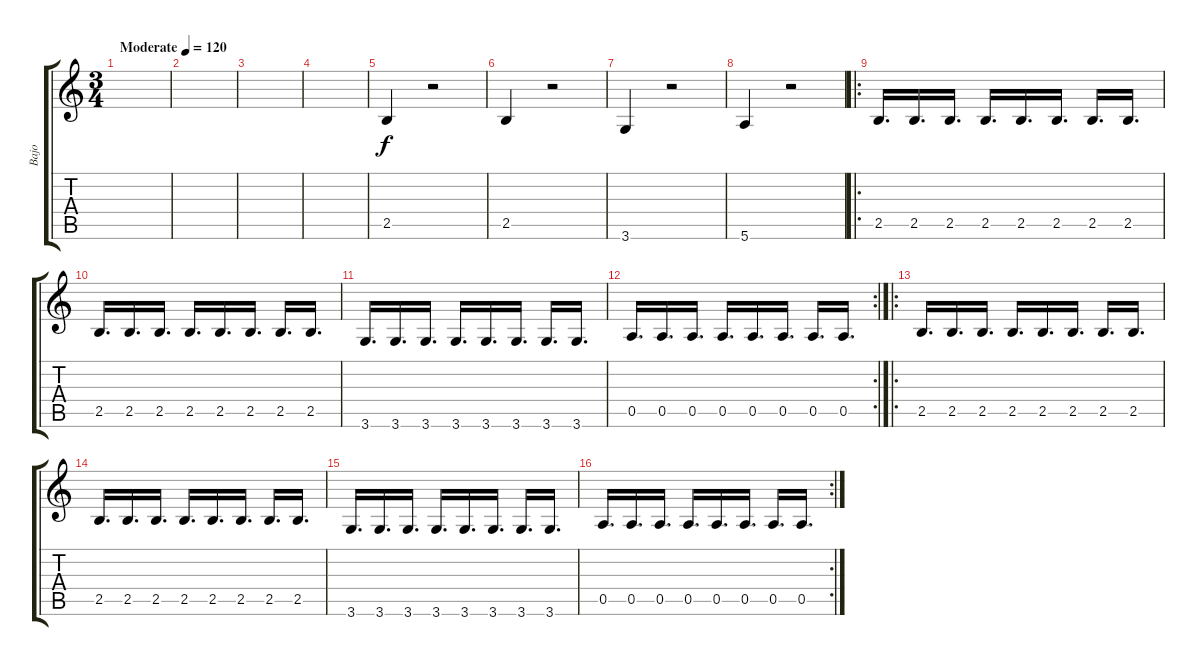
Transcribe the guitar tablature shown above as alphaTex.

\track ("Bajo" "Bajo") {instrument electricbassfinger}
\staff {score tabs}
\tuning (E4 B3 G3 D3 A2 E2) {hide}
\ts (3 4)
\tempo (120 "Moderate")
\clef g2
\ks c
|
|
|
|
2.5.4 r.2 |
2.5.4 r.2 |
3.6.4 r.2 |
5.6.4 r.2 |
\ro
2.5.16{d} 2.5.16{d} 2.5.16{d} 2.5.16{d} 2.5.16{d} 2.5.16{d} 2.5.16{d} 2.5.16{d} |
2.5.16{d} 2.5.16{d} 2.5.16{d} 2.5.16{d} 2.5.16{d} 2.5.16{d} 2.5.16{d} 2.5.16{d} |
3.6.16{d} 3.6.16{d} 3.6.16{d} 3.6.16{d} 3.6.16{d} 3.6.16{d} 3.6.16{d} 3.6.16{d} |
\rc 2
0.5.16{d} 0.5.16{d} 0.5.16{d} 0.5.16{d} 0.5.16{d} 0.5.16{d} 0.5.16{d} 0.5.16{d} |
\ro
2.5.16{d dy f} 2.5.16{d} 2.5.16{d} 2.5.16{d} 2.5.16{d} 2.5.16{d} 2.5.16{d} 2.5.16{d} |
2.5.16{d} 2.5.16{d} 2.5.16{d} 2.5.16{d} 2.5.16{d} 2.5.16{d} 2.5.16{d} 2.5.16{d} |
3.6.16{d} 3.6.16{d} 3.6.16{d} 3.6.16{d} 3.6.16{d} 3.6.16{d} 3.6.16{d} 3.6.16{d} |
\rc 2
0.5.16{d} 0.5.16{d} 0.5.16{d} 0.5.16{d} 0.5.16{d} 0.5.16{d} 0.5.16{d} 0.5.16{d}
